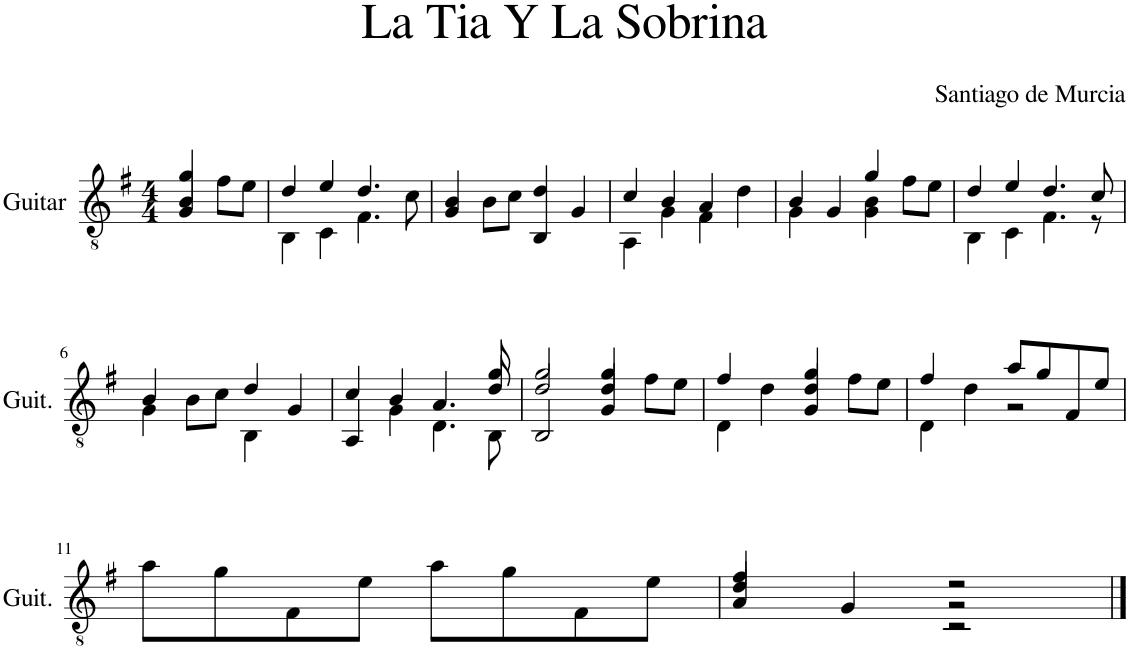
**kern
*part1
*staff1
*I"Guitar
*I'Guit.
*clefGv2
*k[f#]
*M4/4
=
*^
*	*^
4g/	4B/	4G/
8f#\L	4ryy	4ryy
8e\J	.	.
*	*v	*v
=1	=1
4d/	4BB\
4e/	4C\
4.d/	4.F#\
8c\	8ryy
*v	*v
=2
4G/ 4B/
8B\L
8c\J
4BB/ 4d/
4G/
=3
*^
4c/	4AA\
4B/	4G\
4A/	4F#\
4d\	4ryy
=4	=4
4B/	4G\
4G/	4ryy
4g/	4G\ 4B\
8f#\L	4ryy
8e\J	.
=5	=5
4d/	4BB\
4e/	4C\
4.d/	4.F#\
8c/	8r
!!LO:LB:g=z	!!
=6	=6
4B/	4G\
8B\L	4ryy
8c\J	.
4d/	4BB\
4G/	4ryy
=7	=7
*	*^
4c/	4AA/	2..ryy
4B/	4G\	.
4.A/	4.D\	.
8g/	8d/	8BB\
=8	=8	=8
2g/	2d/	2BB/
4g/	4d/	4G/
8f#\L	4ryy	4ryy
8e\J	.	.
=9	=9	=9
4f#/	4D\	2ryy
4d\	4ryy	.
4g/	4d/	4G/
8f#\L	4ryy	4ryy
8e\J	.	.
*	*v	*v
=10	=10
4f#/	4D\
4d\	4ryy
8a/L	2r
8g/	.
8F#/	.
8e/J	.
*v	*v
!!LO:LB:g=z
=11
8a\L
8g\
8F#\
8e\J
8a\L
8g\
8F#\
8e\J
=12
*^
*	*^
4f#/	4d/	4A/
4G/	4ryy	4ryy
2r	2r	2r
*v	*v	*v
==
*-
